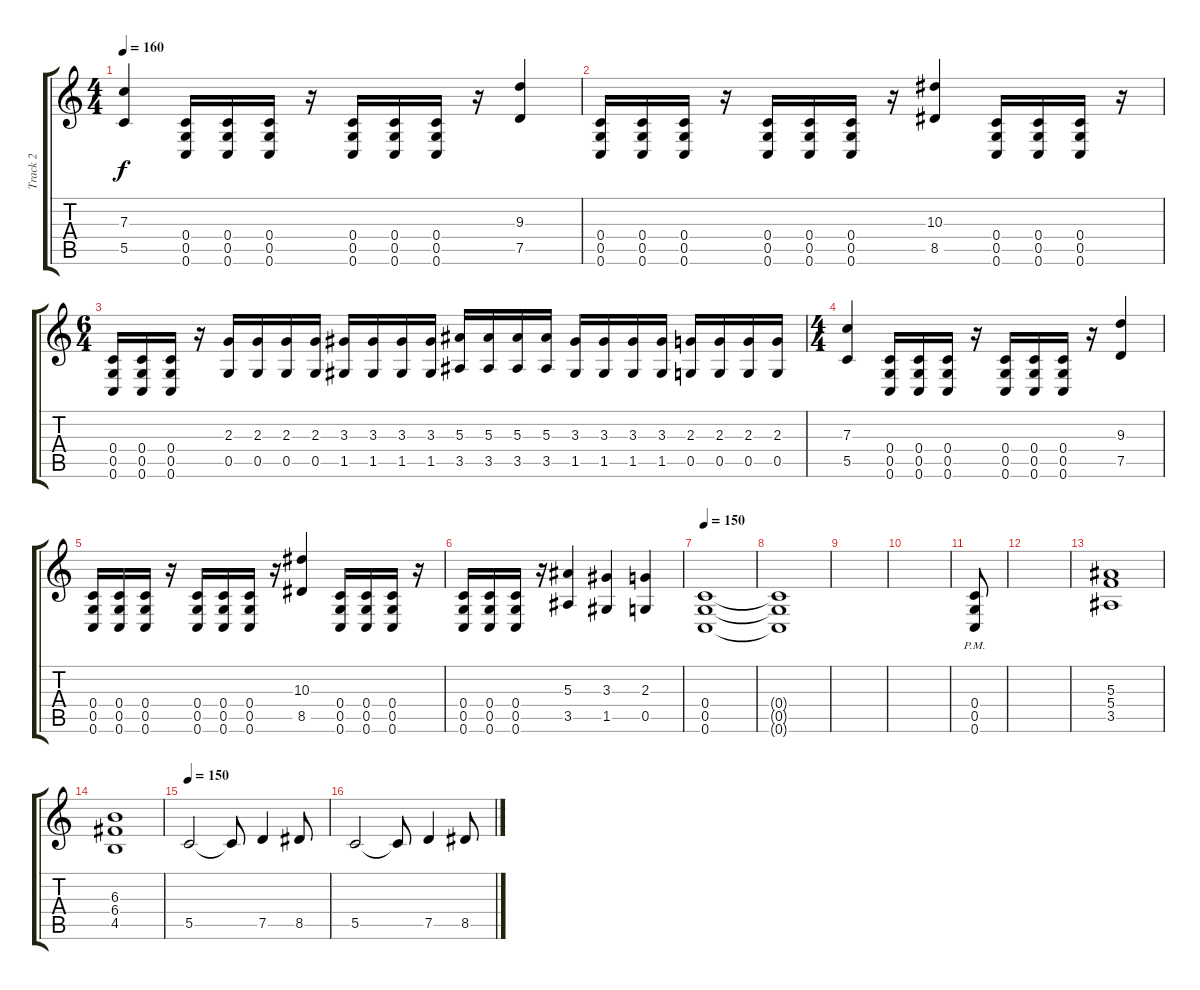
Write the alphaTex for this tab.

\track ("Track 2" "Track 2") {instrument overdrivenguitar}
\staff {score tabs}
\tuning (D4 A3 F3 C3 G2 C2) {hide}
\ts (4 4)
\tempo 160
\clef g2
\ks c
(7.3 5.5).4{dy f} (0.4 0.5 0.6).16 (0.4 0.5 0.6).16 (0.4 0.5 0.6).16 r.16 (0.4 0.5 0.6).16 (0.4 0.5 0.6).16 (0.4 0.5 0.6).16 r.16 (9.3 7.5).4 |
(0.4 0.5 0.6).16 (0.4 0.5 0.6).16 (0.4 0.5 0.6).16 r.16 (0.4 0.5 0.6).16 (0.4 0.5 0.6).16 (0.4 0.5 0.6).16 r.16 (10.3 8.5).4 (0.4 0.5 0.6).16 (0.4 0.5 0.6).16 (0.4 0.5 0.6).16 r.16 |
\ts (6 4)
(0.4 0.5 0.6).16 (0.4 0.5 0.6).16 (0.4 0.5 0.6).16 r.16 (2.3 0.5).16 (2.3 0.5).16 (2.3 0.5).16 (2.3 0.5).16 (3.3 1.5).16 (3.3 1.5).16 (3.3 1.5).16 (3.3 1.5).16 (5.3 3.5).16 (5.3 3.5).16 (5.3 3.5).16 (5.3 3.5).16 (3.3 1.5).16 (3.3 1.5).16 (3.3 1.5).16 (3.3 1.5).16 (2.3 0.5).16 (2.3 0.5).16 (2.3 0.5).16 (2.3 0.5).16 |
\ts (4 4)
(7.3 5.5).4 (0.4 0.5 0.6).16 (0.4 0.5 0.6).16 (0.4 0.5 0.6).16 r.16 (0.4 0.5 0.6).16 (0.4 0.5 0.6).16 (0.4 0.5 0.6).16 r.16 (9.3 7.5).4 |
(0.4 0.5 0.6).16 (0.4 0.5 0.6).16 (0.4 0.5 0.6).16 r.16 (0.4 0.5 0.6).16 (0.4 0.5 0.6).16 (0.4 0.5 0.6).16 r.16 (10.3 8.5).4 (0.4 0.5 0.6).16 (0.4 0.5 0.6).16 (0.4 0.5 0.6).16 r.16 |
(0.4 0.5 0.6).16 (0.4 0.5 0.6).16 (0.4 0.5 0.6).16 r.16 (5.3 3.5).4 (3.3 1.5).4 (2.3 0.5).4 |
\tempo 150
(0.4 0.5 0.6).1 |
(0.4{t} 0.5{t} 0.6{t}).1 |
|
|
(0.4{pm} 0.5{pm} 0.6{pm}).8 |
|
(5.3 5.4 3.5).1 |
(6.3 6.4 4.5).1 |
\tempo 150
5.5.2 5.5{t}.8 7.5.4 8.5.8 |
5.5.2 5.5{t}.8 7.5.4 8.5.8
